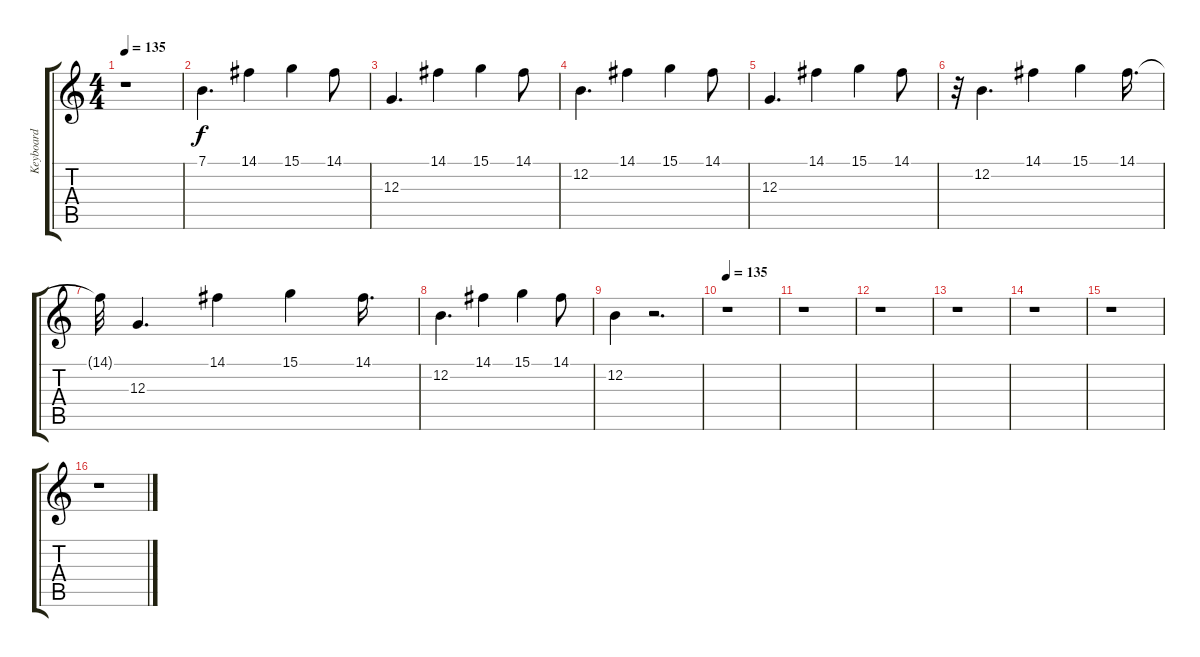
\track ("Keyboard" "Keyboard") {instrument rockorgan}
\staff {score tabs}
\tuning (E4 B3 G3 D3 A2 E2) {hide}
\ts (4 4)
\tempo 135
\clef g2
\ks c
r.1{dy f} |
7.1.4{d} 14.1.4 15.1.4 14.1.8 |
12.3.4{d} 14.1.4 15.1.4 14.1.8 |
12.2.4{d} 14.1.4 15.1.4 14.1.8 |
12.3.4{d} 14.1.4 15.1.4 14.1.8 |
r.32 12.2.4{d} 14.1.4 15.1.4 14.1.16{d} |
14.1{t}.32 12.3.4{d} 14.1.4 15.1.4 14.1.16{d} |
12.2.4{d} 14.1.4 15.1.4 14.1.8 |
12.2.4 r.2{d} |
\tempo 135
r.1 |
r.1 |
r.1 |
r.1 |
r.1 |
r.1 |
r.1
